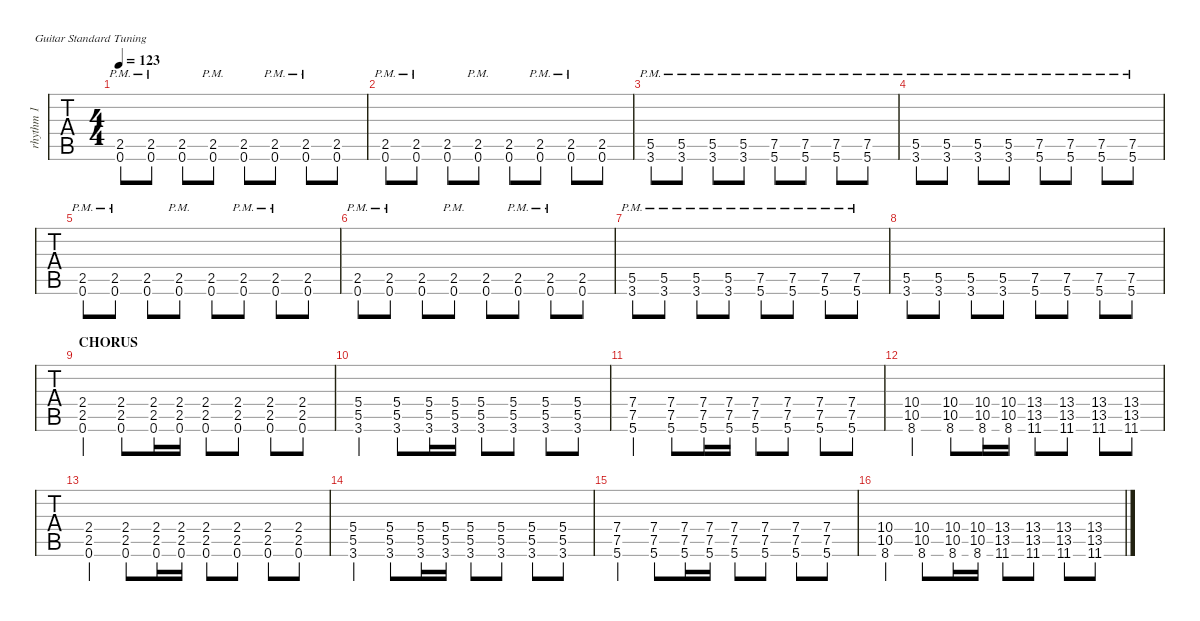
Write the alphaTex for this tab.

\defaultSystemsLayout 4
\hideDynamics
\bracketExtendMode nobrackets
\otherSystemsTrackNameOrientation horizontal
\track ("Rhythm 1" "rhythm 1") {instrument distortionguitar}
\staff {tabs}
\tuning (E4 B3 G3 D3 A2 E2)
\ts (4 4)
\tempo 123
\clef g2
\ks c
(0.6{pm} 2.5{pm}).8{dy mf} (0.6{pm} 2.5{pm}).8 (0.6 2.5).8 (0.6{pm} 2.5{pm}).8 (0.6 2.5).8 (0.6{pm} 2.5{pm}).8 (0.6{pm} 2.5{pm}).8 (0.6 2.5).8 |
(0.6{pm} 2.5{pm}).8 (0.6{pm} 2.5{pm}).8 (0.6 2.5).8 (0.6{pm} 2.5{pm}).8 (0.6 2.5).8 (0.6{pm} 2.5{pm}).8 (0.6{pm} 2.5{pm}).8 (0.6 2.5).8 |
(5.5{pm} 3.6{pm}).8 (5.5{pm} 3.6{pm}).8 (5.5{pm} 3.6{pm}).8 (5.5{pm} 3.6{pm}).8 (7.5{pm} 5.6{pm}).8 (7.5{pm} 5.6{pm}).8 (7.5{pm} 5.6{pm}).8 (7.5{pm} 5.6{pm}).8 |
(5.5{pm} 3.6{pm}).8 (5.5{pm} 3.6{pm}).8 (5.5{pm} 3.6{pm}).8 (5.5{pm} 3.6{pm}).8 (7.5{pm} 5.6{pm}).8 (7.5{pm} 5.6{pm}).8 (7.5{pm} 5.6{pm}).8 (7.5{pm} 5.6{pm}).8 |
(0.6{pm} 2.5{pm}).8 (0.6{pm} 2.5{pm}).8 (0.6 2.5).8 (0.6{pm} 2.5{pm}).8 (0.6 2.5).8 (0.6{pm} 2.5{pm}).8 (0.6{pm} 2.5{pm}).8 (0.6 2.5).8 |
(0.6{pm} 2.5{pm}).8 (0.6{pm} 2.5{pm}).8 (0.6 2.5).8 (0.6{pm} 2.5{pm}).8 (0.6 2.5).8 (0.6{pm} 2.5{pm}).8 (0.6{pm} 2.5{pm}).8 (0.6 2.5).8 |
(5.5{pm} 3.6{pm}).8 (5.5{pm} 3.6{pm}).8 (5.5{pm} 3.6{pm}).8 (5.5{pm} 3.6{pm}).8 (7.5{pm} 5.6{pm}).8 (7.5{pm} 5.6{pm}).8 (7.5{pm} 5.6{pm}).8 (7.5{pm} 5.6{pm}).8 |
(5.5 3.6).8 (5.5 3.6).8 (5.5 3.6).8 (5.5 3.6).8 (7.5 5.6).8 (7.5 5.6).8 (7.5 5.6).8 (7.5 5.6).8 |
\section ("" "CHORUS")
(0.6 2.5 2.4).4 (0.6 2.5 2.4).8 (0.6 2.5 2.4).16 (0.6 2.5 2.4).16 (0.6 2.5 2.4).8 (0.6 2.5 2.4).8 (0.6 2.5 2.4).8 (0.6 2.5 2.4).8 |
(3.6 5.5 5.4).4 (3.6 5.5 5.4).8 (3.6 5.5 5.4).16 (3.6 5.5 5.4).16 (3.6 5.5 5.4).8 (3.6 5.5 5.4).8 (3.6 5.5 5.4).8 (3.6 5.5 5.4).8 |
(5.6 7.5 7.4).4 (5.6 7.5 7.4).8 (5.6 7.5 7.4).16 (5.6 7.5 7.4).16 (5.6 7.5 7.4).8 (5.6 7.5 7.4).8 (5.6 7.5 7.4).8 (5.6 7.5 7.4).8 |
(8.6 10.5 10.4).4 (8.6 10.5 10.4).8 (8.6 10.5 10.4).16 (8.6 10.5 10.4).16 (11.6{acc #} 13.5{acc #} 13.4{acc #}).8 (11.6{acc #} 13.5{acc #} 13.4{acc #}).8 (11.6{acc #} 13.5{acc #} 13.4{acc #}).8 (11.6{acc #} 13.5{acc #} 13.4{acc #}).8 |
(0.6 2.5 2.4).4 (0.6 2.5 2.4).8 (0.6 2.5 2.4).16 (0.6 2.5 2.4).16 (0.6 2.5 2.4).8 (0.6 2.5 2.4).8 (0.6 2.5 2.4).8 (0.6 2.5 2.4).8 |
(3.6 5.5 5.4).4 (3.6 5.5 5.4).8 (3.6 5.5 5.4).16 (3.6 5.5 5.4).16 (3.6 5.5 5.4).8 (3.6 5.5 5.4).8 (3.6 5.5 5.4).8 (3.6 5.5 5.4).8 |
(5.6 7.5 7.4).4 (5.6 7.5 7.4).8 (5.6 7.5 7.4).16 (5.6 7.5 7.4).16 (5.6 7.5 7.4).8 (5.6 7.5 7.4).8 (5.6 7.5 7.4).8 (5.6 7.5 7.4).8 |
(8.6 10.5 10.4).4 (8.6 10.5 10.4).8 (8.6 10.5 10.4).16 (8.6 10.5 10.4).16 (11.6{acc #} 13.5{acc #} 13.4{acc #}).8 (11.6{acc #} 13.5{acc #} 13.4{acc #}).8 (11.6{acc #} 13.5{acc #} 13.4{acc #}).8 (11.6{acc #} 13.5{acc #} 13.4{acc #}).8
